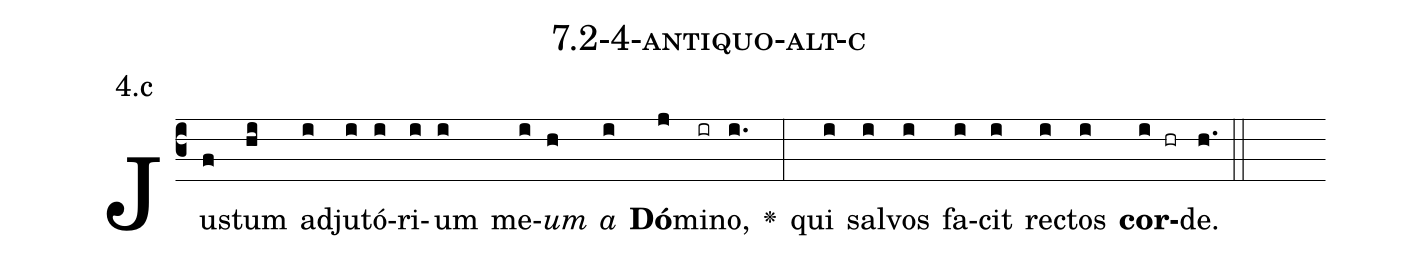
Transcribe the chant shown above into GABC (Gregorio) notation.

name: 7.2-4-antiquo-alt-c;
annotation: 4.c;
%%
(c3)Jus(f)tum(hi) ad(i)ju(i)tó(i)ri(i)um(i) me(i)<i>um</i>(h) <i>a</i>(i) <b>Dó</b>(j)mi(ir)no,(i.) <v>\greheightstar</v>(:) qui(i) sal(i)vos(i) fa(i)cit(i) rec(i)tos(i) <b>cor</b>(i hr)de.(h.) (::)


%E(i) u(i) o(i) u(i) a(i) e.(h.) (::)
